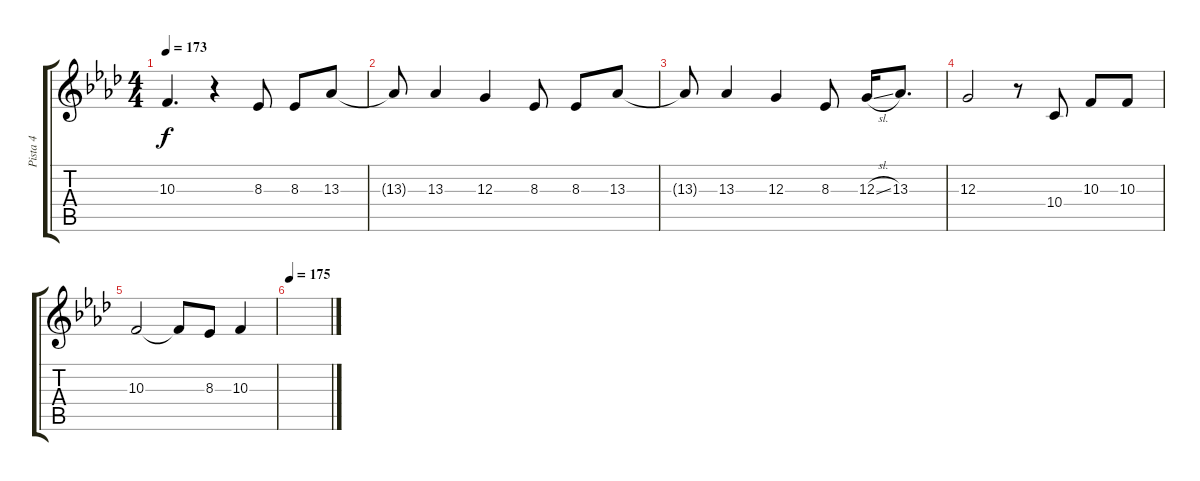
\track ("Pista 4" "Pista 4") {instrument lead2sawtooth}
\staff {score tabs}
\tuning (E4 B3 G3 D3 A2 E2) {hide}
\ts (4 4)
\tempo 173
\clef g2
\ks fminor
10.3.4{d dy f} r.4 8.3.8 8.3.8 13.3.8 |
13.3{t}.8 13.3.4 12.3.4 8.3.8 8.3.8 13.3.8 |
13.3{t}.8 13.3.4 12.3.4 8.3.8 12.3{sl}.16 13.3.8{d} |
12.3.2 r.8 10.4.8 10.3.8 10.3.8 |
10.3.2 10.3{t}.8 8.3.8 10.3.4 |
\tempo 175
